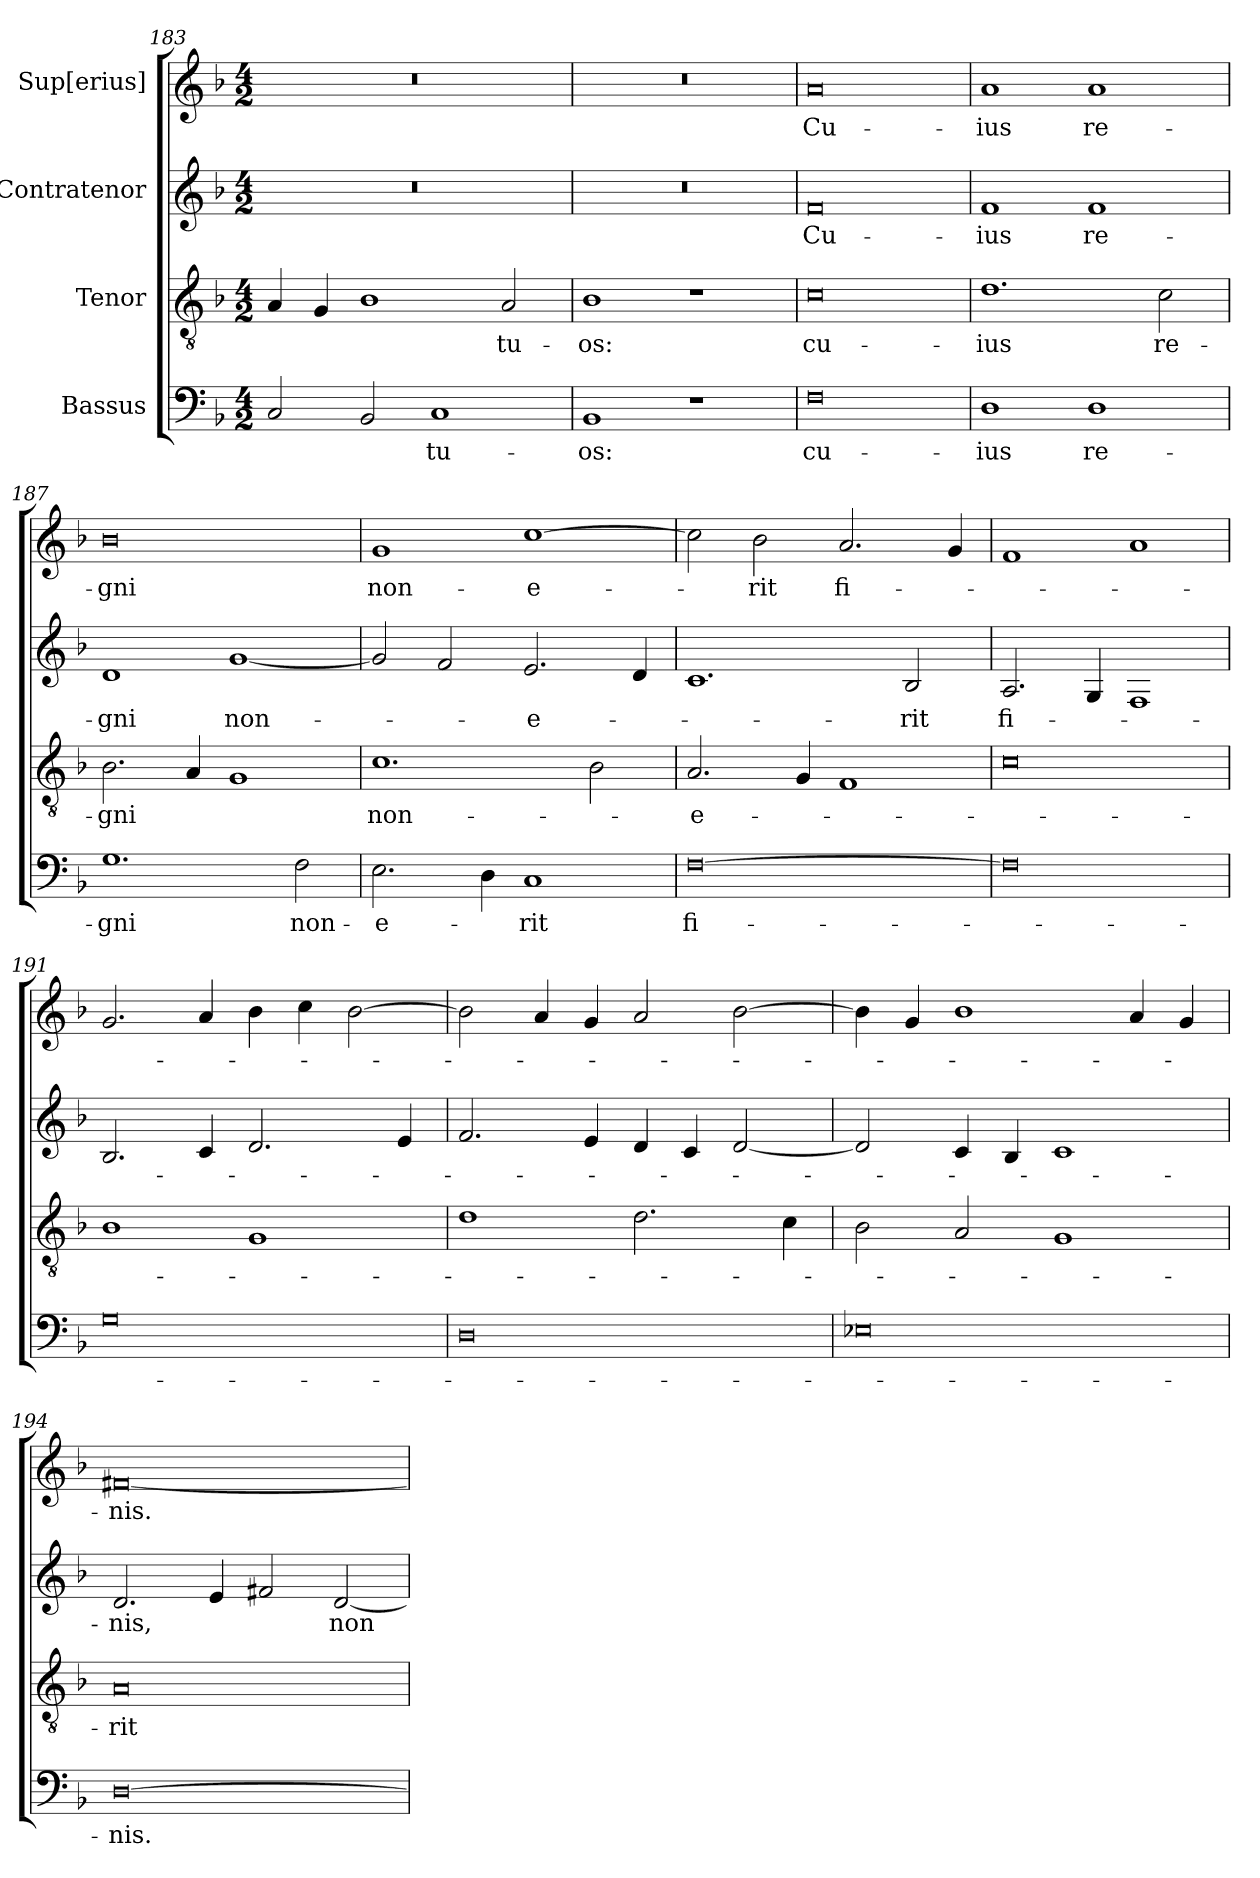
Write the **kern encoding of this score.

**kern	**text	**kern	**text	**kern	**text	**kern	**text
*part4	*part4	*part3	*part3	*part2	*part2	*part1	*part1
*staff4	*staff4	*staff3	*staff3	*staff2	*staff2	*staff1	*staff1
*I"Bassus	*	*I"Tenor	*	*I"Contratenor	*	*I"Sup[erius]	*
*clefF4	*	*clefGv2	*	*clefG2	*	*clefG2	*
*k[b-]	*	*k[b-]	*	*k[b-]	*	*k[b-]	*
*M4/2	*	*M4/2	*	*M4/2	*	*M4/2	*
=183	=183	=183	=183	=183	=183	=183	=183
2C/	.	4A/	.	0r	.	0r	.
.	.	4G/	.	.	.	.	.
2BB-/	.	1B-\	.	.	.	.	.
1C/	-tu-	.	.	.	.	.	.
.	.	2A/	-tu-	.	.	.	.
=184	=184	=184	=184	=184	=184	=184	=184
1BB-/	-os:	1B-\	-os:	0r	.	0r	.
1r	.	1r	.	.	.	.	.
=185	=185	=185	=185	=185	=185	=185	=185
0F\	cu-	0c\	cu-	0f/	Cu-	0a/	Cu-
=186	=186	=186	=186	=186	=186	=186	=186
1D\	-ius	1.d\	-ius	1f/	-ius	1a/	-ius
1D\	re-	.	.	1f/	re-	1a/	re-
.	.	2c\	re-	.	.	.	.
=187	=187	=187	=187	=187	=187	=187	=187
1.G\	-gni	2.B-\	-gni	1d/	-gni	0b-\	-gni
.	.	4A/	.	.	.	.	.
.	.	1G/	.	[1g/	non-	.	.
2F\	non-	.	.	.	.	.	.
=188	=188	=188	=188	=188	=188	=188	=188
2.E\	e-	1.c\	non-	2g/]	.	1g/	non-
.	.	.	.	2f/	.	.	.
4D\	.	.	.	.	.	.	.
1C/	-rit	.	.	2.e/	e-	[1cc\	e-
.	.	2B-\	.	.	.	.	.
.	.	.	.	4d/	.	.	.
=189	=189	=189	=189	=189	=189	=189	=189
[0F\	fi-	2.A/	e-	1.c/	.	2cc\]	.
.	.	.	.	.	.	2b-\	-rit
.	.	4G/	.	.	.	.	.
.	.	1F/	.	.	.	2.a/	fi-
.	.	.	.	2B-/	-rit	.	.
.	.	.	.	.	.	4g/	.
=190	=190	=190	=190	=190	=190	=190	=190
0F\]	.	0c\	.	2.A/	fi-	1f/	.
.	.	.	.	4G/	.	.	.
.	.	.	.	1F/	.	1a/	.
=191	=191	=191	=191	=191	=191	=191	=191
0G\	.	1B-\	.	2.B-/	.	2.g/	.
.	.	.	.	4c/	.	4a/	.
.	.	1G/	.	2.d/	.	4b-\	.
.	.	.	.	.	.	4cc\	.
.	.	.	.	.	.	[2b-\	.
.	.	.	.	4e/	.	.	.
=192	=192	=192	=192	=192	=192	=192	=192
0D\	.	1d\	.	2.f/	.	2b-\]	.
.	.	.	.	.	.	4a/	.
.	.	.	.	4e/	.	4g/	.
.	.	2.d\	.	4d/	.	2a/	.
.	.	.	.	4c/	.	.	.
.	.	.	.	[2d/	.	[2b-\	.
.	.	4c\	.	.	.	.	.
=193	=193	=193	=193	=193	=193	=193	=193
0E-X\	.	2B-\	.	2d/]	.	4b-\]	.
.	.	.	.	.	.	4g/	.
.	.	2A/	.	4c/	.	1b-\	.
.	.	.	.	4B-/	.	.	.
.	.	1G/	.	1c/	.	.	.
.	.	.	.	.	.	4a/	.
.	.	.	.	.	.	4g/	.
=194	=194	=194	=194	=194	=194	=194	=194
[0D\	-nis.	0A/	-rit	2.d/	-nis,	[0f#X/	-nis.
.	.	.	.	4e/	.	.	.
.	.	.	.	2f#X/	.	.	.
.	.	.	.	[2d/	non-	.	.
=	=	=	=	=	=	=	=
*-	*-	*-	*-	*-	*-	*-	*-
